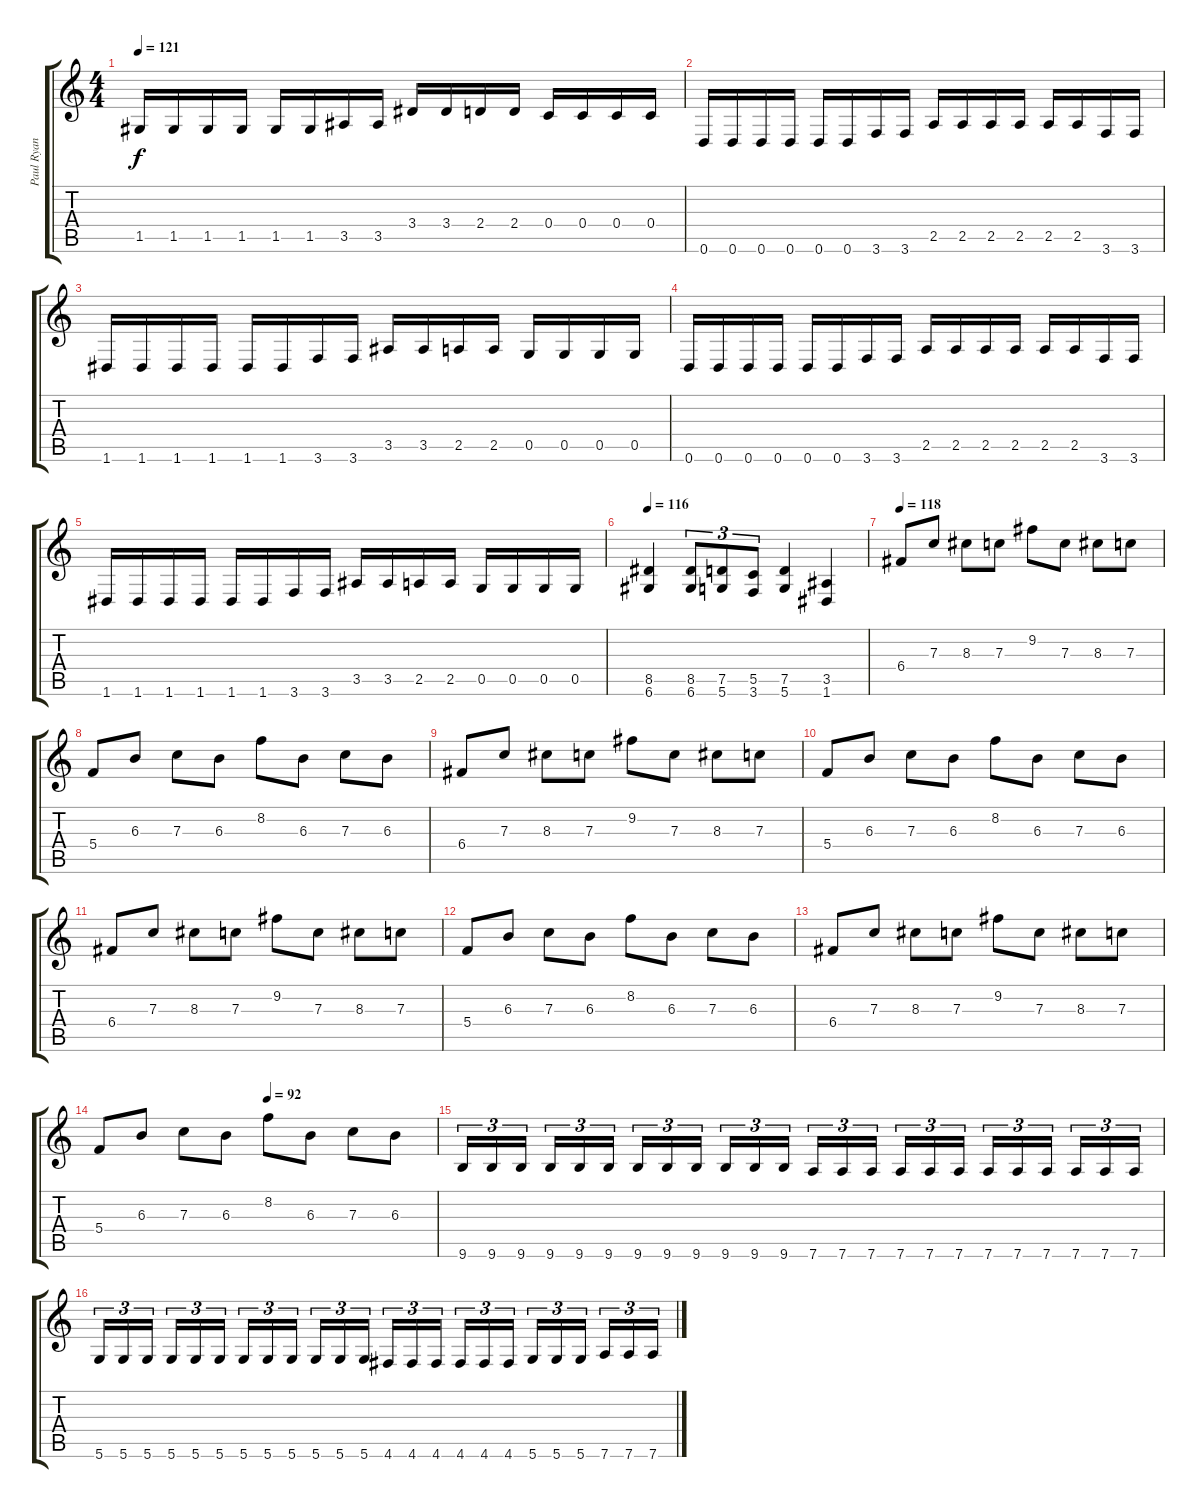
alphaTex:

\track ("Paul Ryan" "Paul Ryan") {instrument distortionguitar}
\staff {score tabs}
\tuning (D4 A3 F3 C3 G2 D2) {hide}
\ts (4 4)
\tempo 121
\clef g2
\ks c
1.5.16{dy f} 1.5.16 1.5.16 1.5.16 1.5.16 1.5.16 3.5.16 3.5.16 3.4.16 3.4.16 2.4.16 2.4.16 0.4.16 0.4.16 0.4.16 0.4.16 |
0.6.16 0.6.16 0.6.16 0.6.16 0.6.16 0.6.16 3.6.16 3.6.16 2.5.16 2.5.16 2.5.16 2.5.16 2.5.16 2.5.16 3.6.16 3.6.16 |
1.6.16 1.6.16 1.6.16 1.6.16 1.6.16 1.6.16 3.6.16 3.6.16 3.5.16 3.5.16 2.5.16 2.5.16 0.5.16 0.5.16 0.5.16 0.5.16 |
0.6.16 0.6.16 0.6.16 0.6.16 0.6.16 0.6.16 3.6.16 3.6.16 2.5.16 2.5.16 2.5.16 2.5.16 2.5.16 2.5.16 3.6.16 3.6.16 |
1.6.16 1.6.16 1.6.16 1.6.16 1.6.16 1.6.16 3.6.16 3.6.16 3.5.16 3.5.16 2.5.16 2.5.16 0.5.16 0.5.16 0.5.16 0.5.16 |
\tempo 116
(8.5 6.6).4 (8.5 6.6).8{tu (3 2)} (7.5 5.6).8{tu (3 2)} (5.5 3.6).8{tu (3 2)} (7.5 5.6).4 (3.5 1.6).4 |
\tempo 118
6.4.8 7.3.8 8.3.8 7.3.8 9.2.8 7.3.8 8.3.8 7.3.8 |
5.4.8 6.3.8 7.3.8 6.3.8 8.2.8 6.3.8 7.3.8 6.3.8 |
6.4.8 7.3.8 8.3.8 7.3.8 9.2.8 7.3.8 8.3.8 7.3.8 |
5.4.8 6.3.8 7.3.8 6.3.8 8.2.8 6.3.8 7.3.8 6.3.8 |
6.4.8 7.3.8 8.3.8 7.3.8 9.2.8 7.3.8 8.3.8 7.3.8 |
5.4.8 6.3.8 7.3.8 6.3.8 8.2.8 6.3.8 7.3.8 6.3.8 |
6.4.8 7.3.8 8.3.8 7.3.8 9.2.8 7.3.8 8.3.8 7.3.8 |
\tempo (92 0.5)
5.4.8 6.3.8 7.3.8 6.3.8 8.2.8 6.3.8 7.3.8 6.3.8 |
9.6.16{tu (3 2)} 9.6.16{tu (3 2)} 9.6.16{tu (3 2)} 9.6.16{tu (3 2)} 9.6.16{tu (3 2)} 9.6.16{tu (3 2)} 9.6.16{tu (3 2)} 9.6.16{tu (3 2)} 9.6.16{tu (3 2)} 9.6.16{tu (3 2)} 9.6.16{tu (3 2)} 9.6.16{tu (3 2)} 7.6.16{tu (3 2)} 7.6.16{tu (3 2)} 7.6.16{tu (3 2)} 7.6.16{tu (3 2)} 7.6.16{tu (3 2)} 7.6.16{tu (3 2)} 7.6.16{tu (3 2)} 7.6.16{tu (3 2)} 7.6.16{tu (3 2)} 7.6.16{tu (3 2)} 7.6.16{tu (3 2)} 7.6.16{tu (3 2)} |
5.6.16{tu (3 2)} 5.6.16{tu (3 2)} 5.6.16{tu (3 2)} 5.6.16{tu (3 2)} 5.6.16{tu (3 2)} 5.6.16{tu (3 2)} 5.6.16{tu (3 2)} 5.6.16{tu (3 2)} 5.6.16{tu (3 2)} 5.6.16{tu (3 2)} 5.6.16{tu (3 2)} 5.6.16{tu (3 2)} 4.6.16{tu (3 2)} 4.6.16{tu (3 2)} 4.6.16{tu (3 2)} 4.6.16{tu (3 2)} 4.6.16{tu (3 2)} 4.6.16{tu (3 2)} 5.6.16{tu (3 2)} 5.6.16{tu (3 2)} 5.6.16{tu (3 2)} 7.6.16{tu (3 2)} 7.6.16{tu (3 2)} 7.6.16{tu (3 2)}
